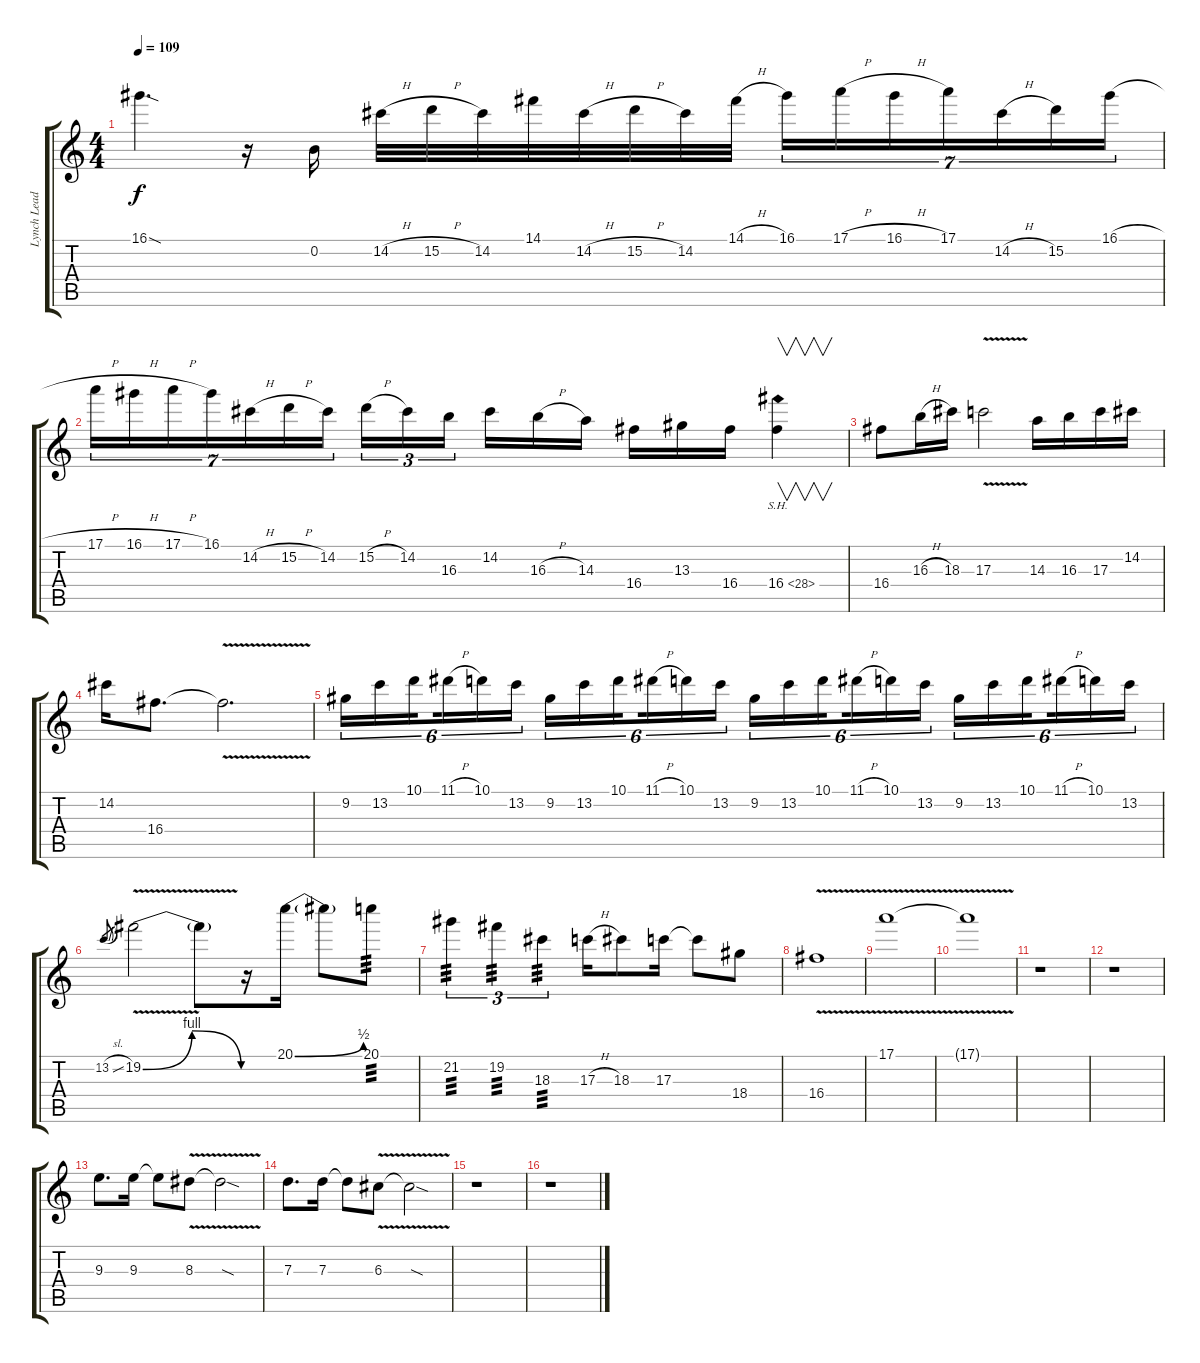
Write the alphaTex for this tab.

\track ("Lynch Lead" "Lynch Lead") {instrument distortionguitar}
\staff {score tabs}
\tuning (E4 B3 G3 D3 A2 E2) {hide}
\ts (4 4)
\tempo 109
\clef g2
\ks c
16.1{sod t}.4{d dy f} r.16 0.2.16 14.2{h}.32 15.2{h}.32 14.2.32 14.1.32 14.2{h}.32 15.2{h}.32 14.2.32 14.1{h}.32 16.1.16{tu (7 4)} 17.1{h}.16{tu (7 4)} 16.1{h}.16{tu (7 4)} 17.1.16{tu (7 4)} 14.2{h}.16{tu (7 4)} 15.2.16{tu (7 4)} 16.1{h}.16{tu (7 4)} |
17.1{h}.16{tu (7 4)} 16.1{h}.16{tu (7 4)} 17.1{h}.16{tu (7 4)} 16.1.16{tu (7 4)} 14.2{h}.16{tu (7 4)} 15.2{h}.16{tu (7 4)} 14.2.16{tu (7 4)} 15.2{h}.16{tu (3 2)} 14.2.16{tu (3 2)} 16.3.16{tu (3 2) beam splitsecondary} 14.2.16 16.3{h}.16 14.3.16 16.4.16 13.3.16 16.4.16 16.4{sh 12}.4{v} |
16.4.8 16.3{h}.16 18.3.16 17.3{v}.2 14.3.16 16.3.16 17.3.16 14.2.16 |
14.2.16 16.4.8{d} 16.4{v t}.2{d} |
9.2.16{tu (6 4) balance 0} 13.2.16{tu (6 4)} 10.1.16{tu (6 4) beam splitsecondary} 11.1{h}.16{tu (6 4)} 10.1.16{tu (6 4)} 13.2.16{tu (6 4)} 9.2.16{tu (6 4)} 13.2.16{tu (6 4)} 10.1.16{tu (6 4) beam splitsecondary} 11.1{h}.16{tu (6 4)} 10.1.16{tu (6 4)} 13.2.16{tu (6 4)} 9.2.16{tu (6 4)} 13.2.16{tu (6 4)} 10.1.16{tu (6 4) beam splitsecondary} 11.1{h}.16{tu (6 4)} 10.1.16{tu (6 4)} 13.2.16{tu (6 4)} 9.2.16{tu (6 4)} 13.2.16{tu (6 4)} 10.1.16{tu (6 4) beam splitsecondary} 11.1{h}.16{tu (6 4)} 10.1.16{tu (6 4)} 13.2.16{tu (6 4)} |
13.2{sl}.8{gr} 19.2{be (bendrelease 0 0 20 4 30 4 60 0) v}.2{balance 8} 19.2{t}.8 r.16 20.1{be (bend 0 0 60 2)}.16 20.1{t}.8 20.1.8{tp 3} |
21.2.4{tu (3 2) tp 3} 19.2.4{tu (3 2) tp 3} 18.3.4{tu (3 2) tp 3} 17.3{h}.16 18.3.8 17.3.16 17.3{t}.8 18.4.8 |
16.4{v}.1 |
17.1{v}.1{volume 0} |
17.1{t}.1 |
r.1{volume 16} |
r.1 |
9.3.8{d} 9.3.16 9.3{t}.8 8.3{v}.8 8.3{sod t}.2 |
7.3.8{d} 7.3.16 7.3{t}.8 6.3{v}.8 6.3{sod t}.2 |
r.1 |
r.1
